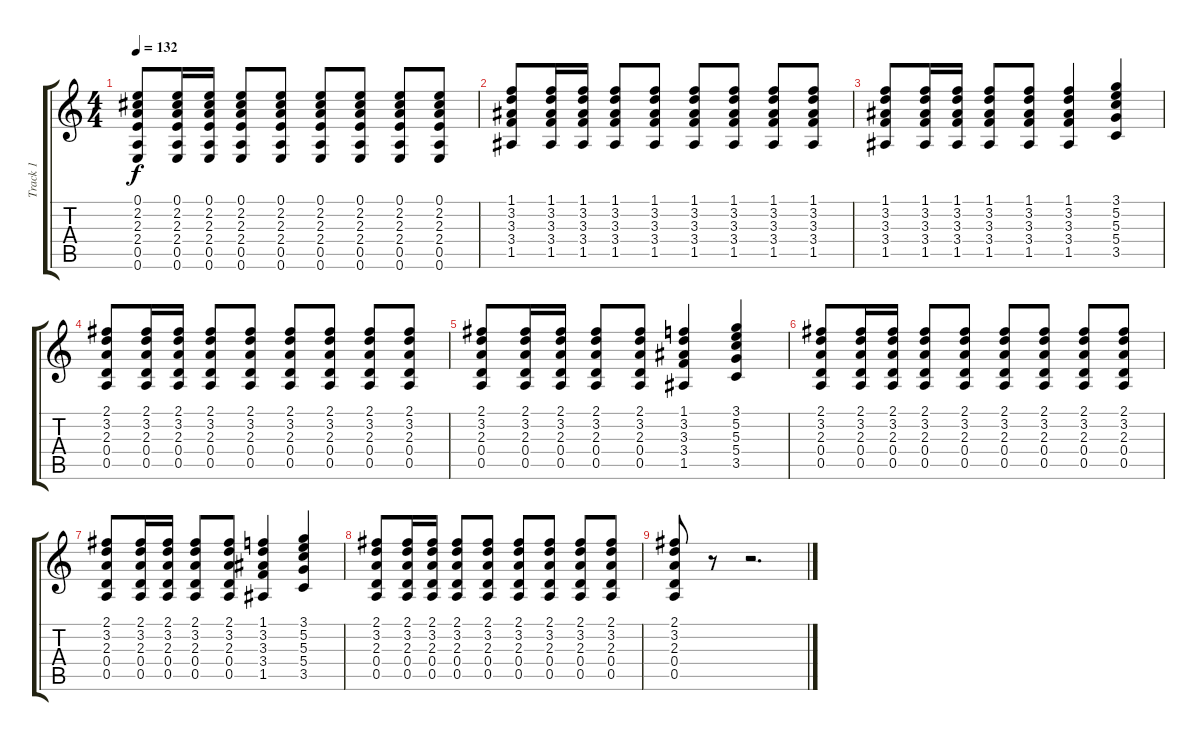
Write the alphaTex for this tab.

\track ("Track 1" "Track 1") {instrument electricguitarjazz}
\staff {score tabs}
\tuning (E4 B3 G3 D3 A2 E2) {hide}
\ts (4 4)
\tempo 132
\clef g2
\ks c
(0.1 2.2 2.3 2.4 0.5 0.6).8{dy f} (0.1 2.2 2.3 2.4 0.5 0.6).16 (0.1 2.2 2.3 2.4 0.5 0.6).16 (0.1 2.2 2.3 2.4 0.5 0.6).8 (0.1 2.2 2.3 2.4 0.5 0.6).8 (0.1 2.2 2.3 2.4 0.5 0.6).8 (0.1 2.2 2.3 2.4 0.5 0.6).8 (0.1 2.2 2.3 2.4 0.5 0.6).8 (0.1 2.2 2.3 2.4 0.5 0.6).8 |
(1.1 3.2 3.3 3.4 1.5).8 (1.1 3.2 3.3 3.4 1.5).16 (1.1 3.2 3.3 3.4 1.5).16 (1.1 3.2 3.3 3.4 1.5).8 (1.1 3.2 3.3 3.4 1.5).8 (1.1 3.2 3.3 3.4 1.5).8 (1.1 3.2 3.3 3.4 1.5).8 (1.1 3.2 3.3 3.4 1.5).8 (1.1 3.2 3.3 3.4 1.5).8 |
(1.1 3.2 3.3 3.4 1.5).8 (1.1 3.2 3.3 3.4 1.5).16 (1.1 3.2 3.3 3.4 1.5).16 (1.1 3.2 3.3 3.4 1.5).8 (1.1 3.2 3.3 3.4 1.5).8 (1.1 3.2 3.3 3.4 1.5).4 (3.1 5.2 5.3 5.4 3.5).4 |
(2.1 3.2 2.3 0.4 0.5).8 (2.1 3.2 2.3 0.4 0.5).16 (2.1 3.2 2.3 0.4 0.5).16 (2.1 3.2 2.3 0.4 0.5).8 (2.1 3.2 2.3 0.4 0.5).8 (2.1 3.2 2.3 0.4 0.5).8 (2.1 3.2 2.3 0.4 0.5).8 (2.1 3.2 2.3 0.4 0.5).8 (2.1 3.2 2.3 0.4 0.5).8 |
(2.1 3.2 2.3 0.4 0.5).8 (2.1 3.2 2.3 0.4 0.5).16 (2.1 3.2 2.3 0.4 0.5).16 (2.1 3.2 2.3 0.4 0.5).8 (2.1 3.2 2.3 0.4 0.5).8 (1.1 3.2 3.3 3.4 1.5).4 (3.1 5.2 5.3 5.4 3.5).4 |
(2.1 3.2 2.3 0.4 0.5).8 (2.1 3.2 2.3 0.4 0.5).16 (2.1 3.2 2.3 0.4 0.5).16 (2.1 3.2 2.3 0.4 0.5).8 (2.1 3.2 2.3 0.4 0.5).8 (2.1 3.2 2.3 0.4 0.5).8 (2.1 3.2 2.3 0.4 0.5).8 (2.1 3.2 2.3 0.4 0.5).8 (2.1 3.2 2.3 0.4 0.5).8 |
(2.1 3.2 2.3 0.4 0.5).8 (2.1 3.2 2.3 0.4 0.5).16 (2.1 3.2 2.3 0.4 0.5).16 (2.1 3.2 2.3 0.4 0.5).8 (2.1 3.2 2.3 0.4 0.5).8 (1.1 3.2 3.3 3.4 1.5).4 (3.1 5.2 5.3 5.4 3.5).4 |
(2.1 3.2 2.3 0.4 0.5).8 (2.1 3.2 2.3 0.4 0.5).16 (2.1 3.2 2.3 0.4 0.5).16 (2.1 3.2 2.3 0.4 0.5).8 (2.1 3.2 2.3 0.4 0.5).8 (2.1 3.2 2.3 0.4 0.5).8 (2.1 3.2 2.3 0.4 0.5).8 (2.1 3.2 2.3 0.4 0.5).8 (2.1 3.2 2.3 0.4 0.5).8 |
(2.1 3.2 2.3 0.4 0.5).8 r.8 r.2{d}
